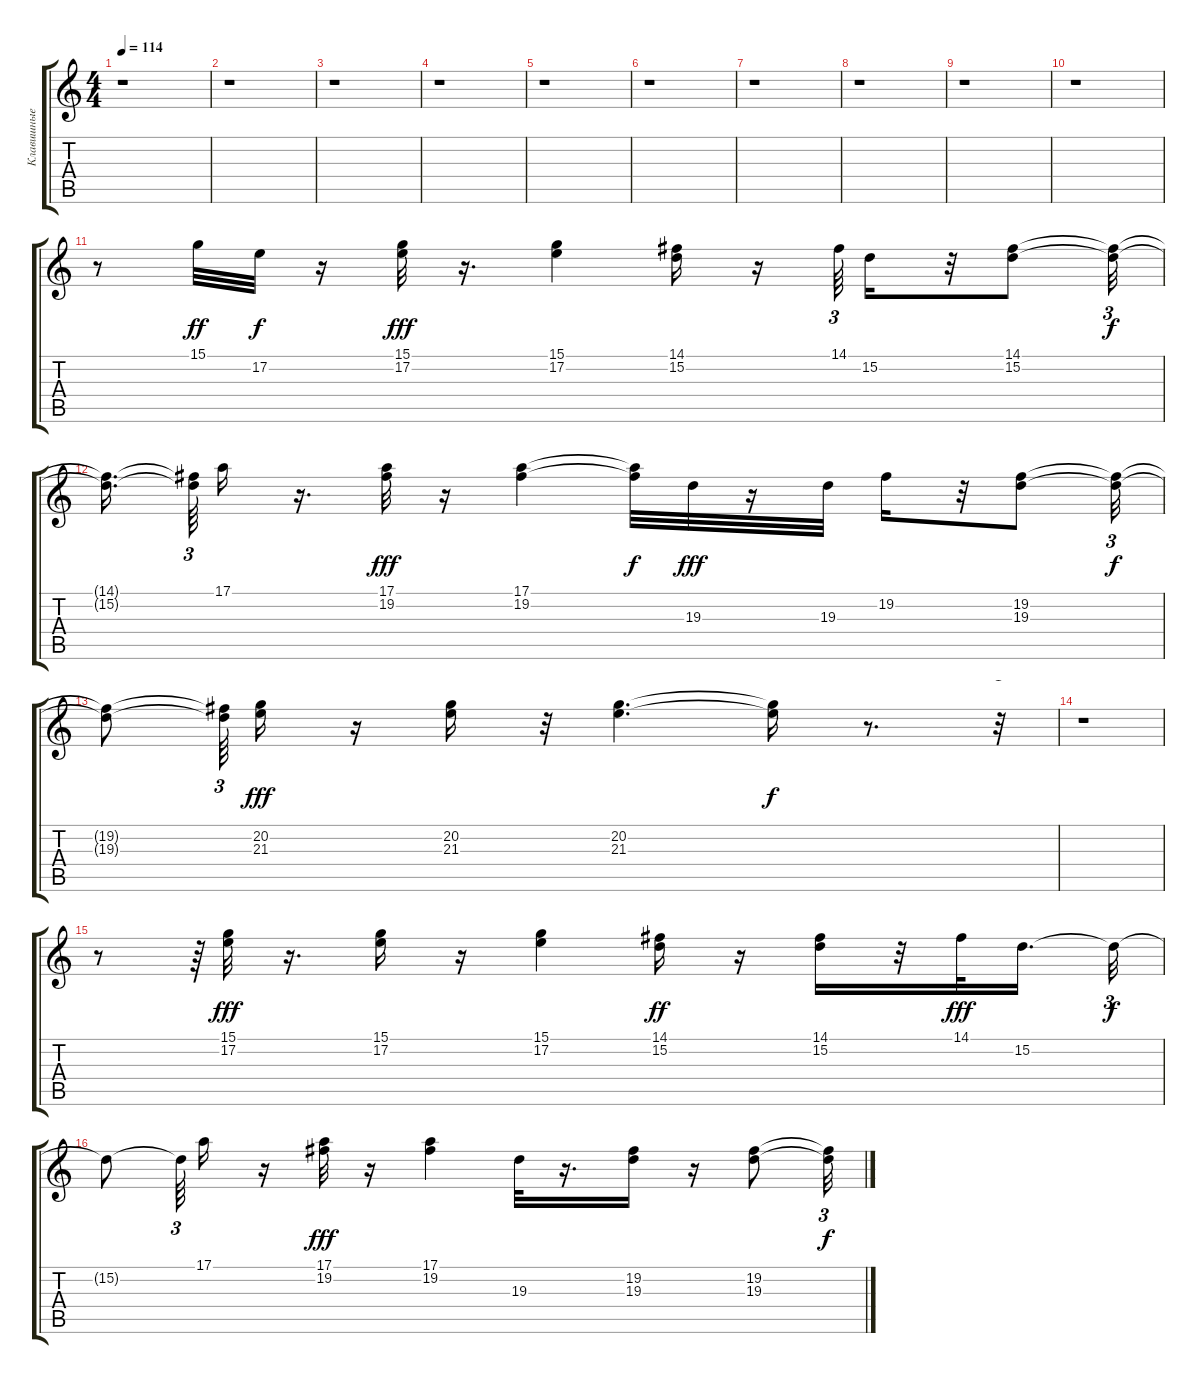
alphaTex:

\track ("Клавишные" "Клавишные") {instrument stringensemble2}
\staff {score tabs}
\tuning (E4 B3 G3 D3 A2 E2) {hide}
\ts (4 4)
\tempo 114
\clef g2
\ks c
r.1{dy ff} |
r.1 |
r.1 |
r.1 |
r.1 |
r.1 |
r.1 |
r.1 |
r.1 |
r.1 |
r.8 15.1.32 17.2.32{dy f} r.16 (15.1 17.2).32{dy fff} r.16{d} (15.1 17.2).4 (14.1 15.2).16 r.16 14.1.64{tu (3 2)} 15.2.16 r.32 (14.1 15.2).8 (14.1{t} 15.2{t}).32{tu (3 2) dy f} |
(14.1{t} 15.2{t}).16{d} (14.1{t} 15.2{t}).64{tu (3 2)} 17.1.16 r.16{d} (17.1 19.2).32{dy fff} r.16 (17.1 19.2).4 (17.1{t} 19.2{t}).32{dy f} 19.3.32{dy fff} r.16 19.3.32 19.2.16 r.32 (19.2 19.3).8 (19.2{t} 19.3{t}).32{tu (3 2) dy f} |
(19.2{t} 19.3{t}).8 (19.2{t} 19.3{t}).64{tu (3 2)} (20.2 21.3).16{dy fff} r.16 (20.2 21.3).16 r.32 (20.2 21.3).4{d} (20.2{t} 21.3{t}).16{dy f} r.8{d} r.32{tu (3 2)} |
r.1 |
r.8 r.64{tu (3 2)} (15.1 17.2).32{dy fff} r.16{d} (15.1 17.2).16 r.16 (15.1 17.2).4 (14.1 15.2).16{dy ff} r.16 (14.1 15.2).16 r.32 14.1.32{dy fff} 15.2.16{d} 15.2{t}.32{tu (3 2) dy f} |
15.2{t}.8 15.2{t}.64{tu (3 2)} 17.1.16 r.16 (17.1 19.2).32{dy fff} r.16 (17.1 19.2).4 19.3.32 r.16{d} (19.2 19.3).16 r.16 (19.2 19.3).8 (19.2{t} 19.3{t}).32{tu (3 2) dy f}
